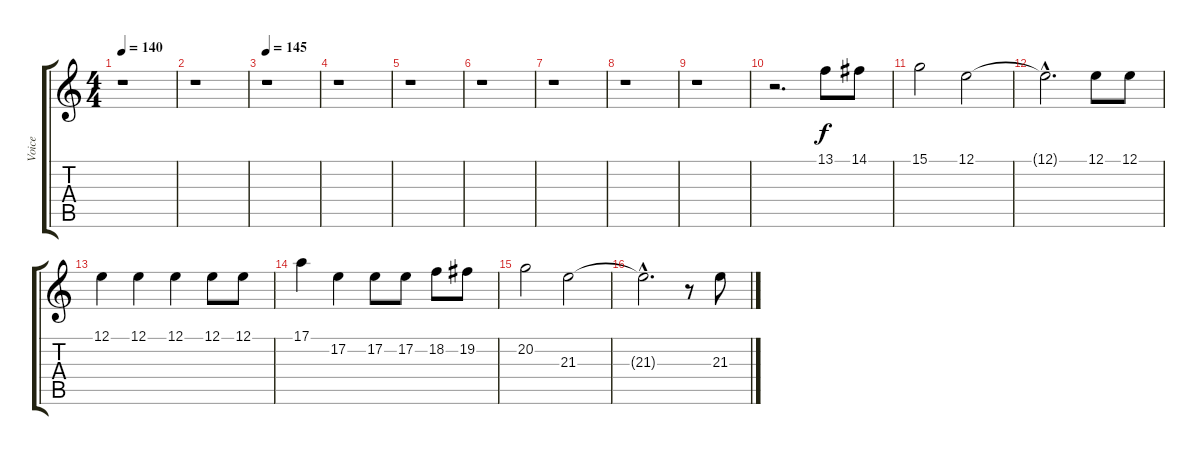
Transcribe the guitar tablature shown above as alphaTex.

\track ("Voice" "Voice") {instrument churchorgan}
\staff {score tabs}
\tuning (E4 B3 G3 D3 A2 E2) {hide}
\ts (4 4)
\tempo 140
\clef g2
\ks c
r.1{dy f} |
r.1 |
\tempo 145
r.1 |
r.1 |
r.1 |
r.1 |
r.1 |
r.1 |
r.1 |
r.2{d} 13.1.8 14.1.8 |
15.1.2 12.1.2 |
12.1{hac t}.2{d} 12.1.8 12.1.8 |
12.1.4 12.1.4 12.1.4 12.1.8 12.1.8 |
17.1.4 17.2.4 17.2.8 17.2.8 18.2.8 19.2.8 |
20.2.2 21.3.2 |
21.3{hac t}.2{d} r.8 21.3.8
